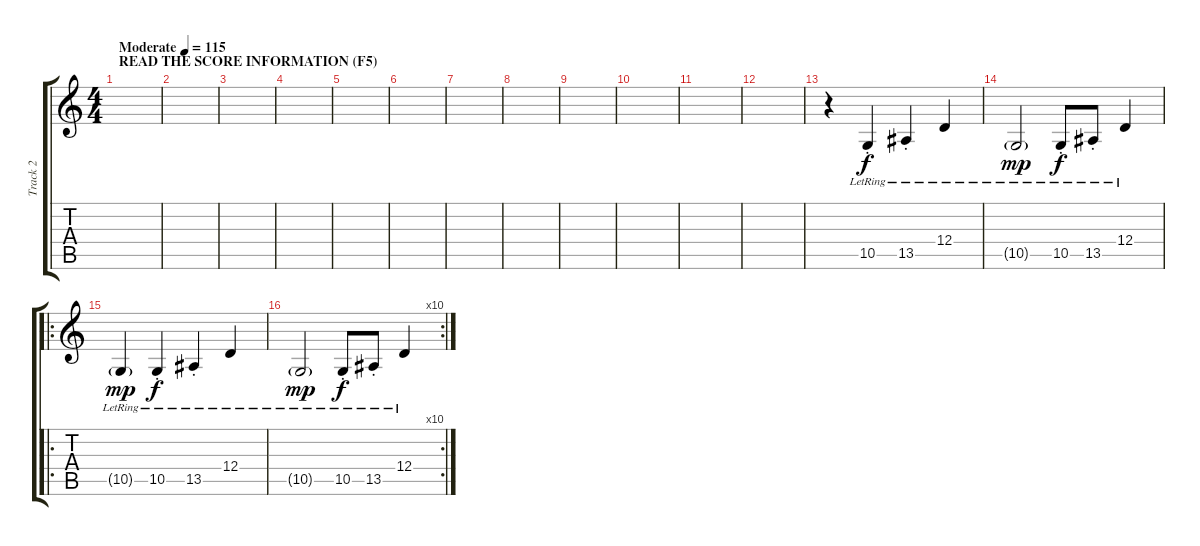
\track ("Track 2" "Track 2") {instrument electricpiano1}
\staff {score tabs}
\tuning (E4 B3 G3 D3 A2 E2) {hide}
\ts (4 4)
\section ("" "READ THE SCORE INFORMATION (F5)")
\tempo (115 "Moderate")
\clef g2
\ks c
|
|
|
|
|
|
|
|
|
|
|
|
r.4 10.5{st lr}.4 13.5{st lr}.4 12.4{lr}.4 |
10.5{g lr}.2{dy mp} 10.5{st lr}.8{dy f} 13.5{st lr}.8 12.4{lr}.4 |
\ro
10.5{g lr}.4{dy mp} 10.5{st lr}.4{dy f} 13.5{st lr}.4 12.4{lr}.4 |
\rc 10
10.5{g lr}.2{dy mp} 10.5{st lr}.8{dy f} 13.5{st lr}.8 12.4{lr}.4
